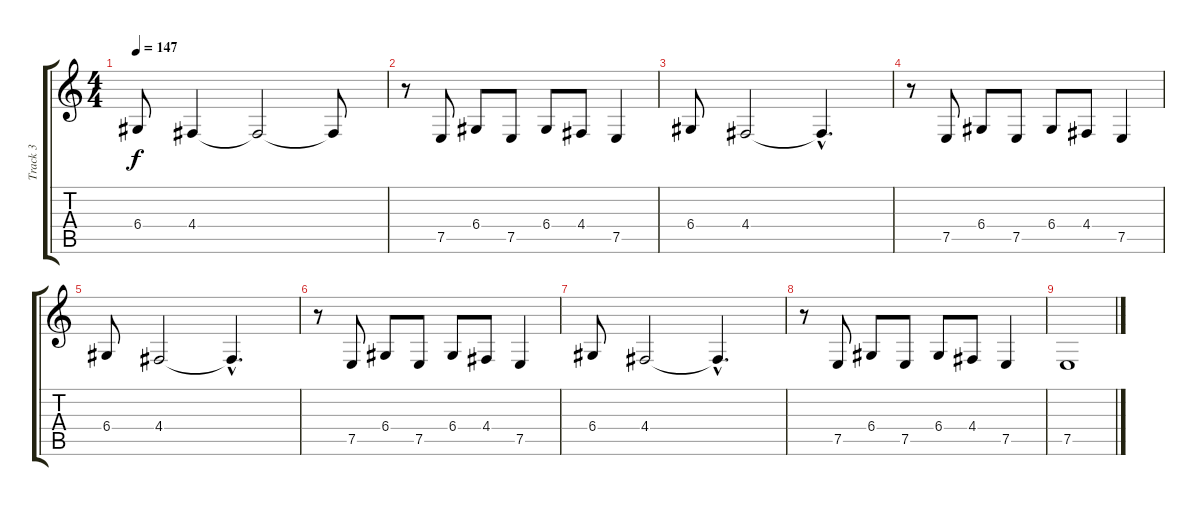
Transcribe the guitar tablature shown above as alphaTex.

\track ("Track 3" "Track 3") {instrument pad4choir}
\staff {score tabs}
\tuning (E4 B3 G3 D3 A2 E2) {hide}
\ts (4 4)
\tempo 147
\clef g2
\ks c
6.4.8{dy f} 4.4.4 4.4{t}.2 4.4{t}.8 |
r.8 7.5.8 6.4.8 7.5.8 6.4.8 4.4.8 7.5.4 |
6.4.8 4.4.2 4.4{hac t}.4{d} |
r.8 7.5.8 6.4.8 7.5.8 6.4.8 4.4.8 7.5.4 |
6.4.8 4.4.2 4.4{hac t}.4{d} |
r.8 7.5.8 6.4.8 7.5.8 6.4.8 4.4.8 7.5.4 |
6.4.8 4.4.2 4.4{hac t}.4{d} |
r.8 7.5.8 6.4.8 7.5.8 6.4.8 4.4.8 7.5.4 |
7.5.1
